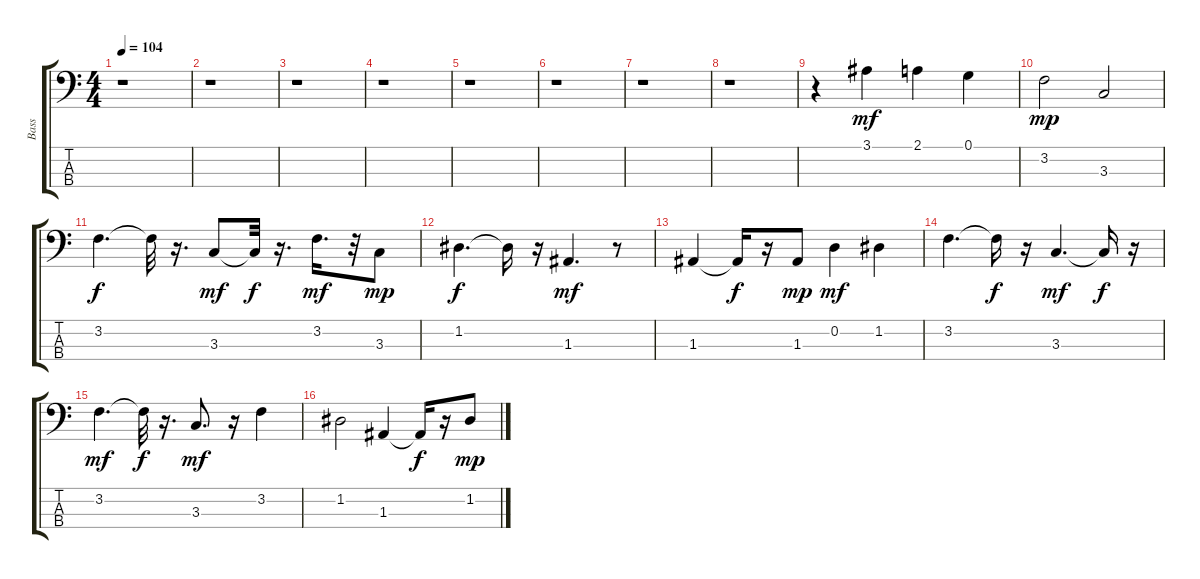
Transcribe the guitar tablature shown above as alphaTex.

\track ("Bass" "Bass") {instrument fretlessbass}
\staff {score tabs}
\tuning (G2 D2 A1 E1) {hide}
\ts (4 4)
\tempo 104
\clef f4
\ks c
r.1{dy mf} |
r.1 |
r.1 |
r.1 |
r.1 |
r.1 |
r.1 |
r.1 |
r.4 3.1.4 2.1.4 0.1.4 |
3.2.2{dy mp} 3.3.2 |
3.2.4{d dy f} 3.2{t}.32 r.16{d} 3.3.8{dy mf} 3.3{t}.32{dy f} r.16{d} 3.2.16{d dy mf} r.32 3.3.8{dy mp} |
1.2.4{d dy f} 1.2{t}.16 r.16 1.3.4{d dy mf} r.8 |
1.3.4 1.3{t}.16{dy f} r.16 1.3.8{dy mp} 0.2.4{dy mf} 1.2.4 |
3.2.4{d} 3.2{t}.16{dy f} r.16 3.3.4{d dy mf} 3.3{t}.16{dy f} r.16 |
3.2.4{d dy mf} 3.2{t}.32{dy f} r.16{d} 3.3.8{d dy mf} r.16 3.2.4 |
1.2.2 1.3.4 1.3{t}.16{dy f} r.16 1.2.8{dy mp}
